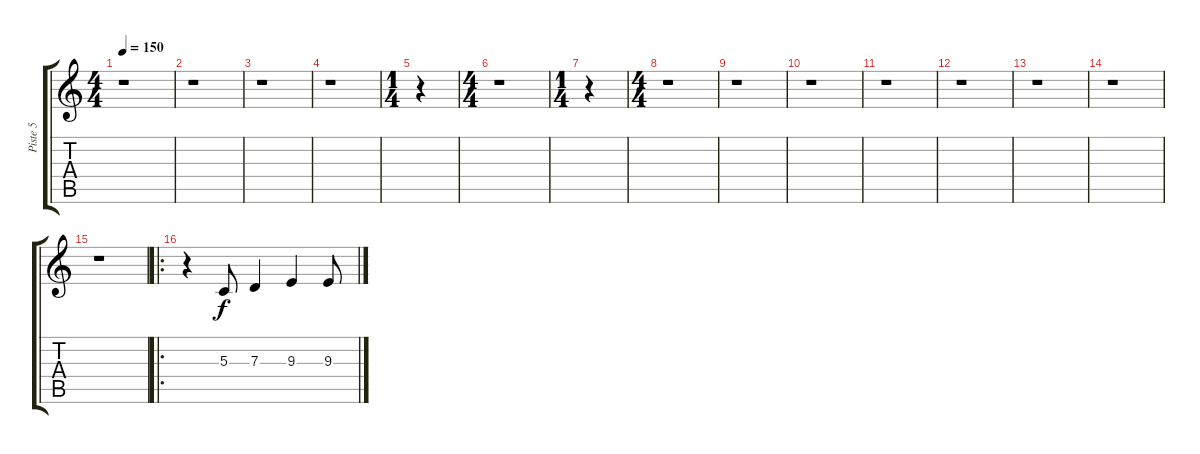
\track ("Piste 5" "Piste 5") {instrument lead1square}
\staff {score tabs}
\tuning (E4 B3 G3 D3 A2 E2) {hide}
\ts (4 4)
\tempo 150
\clef g2
\ks c
r.1{dy f} |
r.1 |
r.1 |
r.1 |
\ts (1 4)
r.4 |
\ts (4 4)
r.1 |
\ts (1 4)
r.4 |
\ts (4 4)
r.1 |
r.1 |
r.1 |
r.1 |
r.1 |
r.1 |
r.1 |
r.1 |
\ro
r.4 5.3.8 7.3.4 9.3.4 9.3.8
